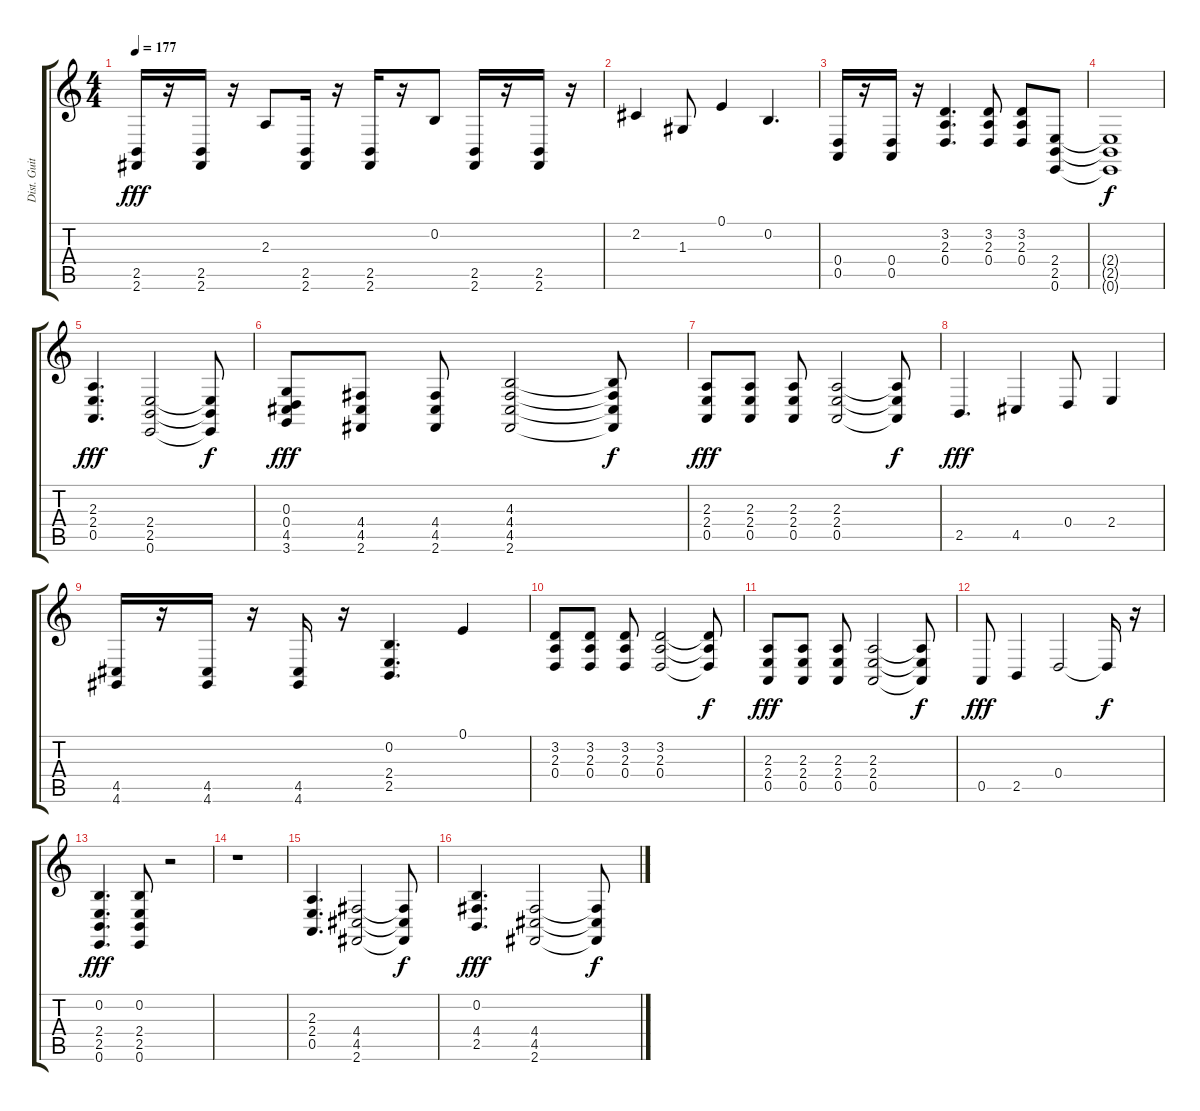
\track ("Dist. Guitar 5" "Dist. Guit") {instrument stringensemble1}
\staff {score tabs}
\tuning (E4 B3 G3 D3 A2 E2) {hide}
\ts (4 4)
\tempo 177
\clef g2
\ks c
(2.5 2.6).16{dy fff} r.16 (2.5 2.6).16 r.16 2.3.8 (2.5 2.6).16 r.16 (2.5 2.6).16 r.16 0.2.8 (2.5 2.6).16 r.16 (2.5 2.6).16 r.16 |
2.2.4 1.3.8 0.1.4 0.2.4{d} |
(0.4 0.5).16 r.16 (0.4 0.5).16 r.16 (3.2 2.3 0.4).4{d} (3.2 2.3 0.4).8 (3.2 2.3 0.4).8 (2.4 2.5 0.6).8 |
(2.4{t} 2.5{t} 0.6{t}).1{dy f} |
(2.3 2.4 0.5).4{d dy fff} (2.4 2.5 0.6).2 (2.4{t} 2.5{t} 0.6{t}).8{dy f} |
(0.3 0.4 4.5 3.6).8{dy fff} (4.4 4.5 2.6).8 (4.4 4.5 2.6).8 (4.3 4.4 4.5 2.6).2 (4.3{t} 4.4{t} 4.5{t} 2.6{t}).8{dy f} |
(2.3 2.4 0.5).8{dy fff} (2.3 2.4 0.5).8 (2.3 2.4 0.5).8 (2.3 2.4 0.5).2 (2.3{t} 2.4{t} 0.5{t}).8{dy f} |
2.5.4{d dy fff} 4.5.4 0.4.8 2.4.4 |
(4.5 4.6).16 r.16 (4.5 4.6).16 r.16 (4.5 4.6).16 r.16 (0.2 2.4 2.5).4{d} 0.1.4 |
(3.2 2.3 0.4).8 (3.2 2.3 0.4).8 (3.2 2.3 0.4).8 (3.2 2.3 0.4).2 (3.2{t} 2.3{t} 0.4{t}).8{dy f} |
(2.3 2.4 0.5).8{dy fff} (2.3 2.4 0.5).8 (2.3 2.4 0.5).8 (2.3 2.4 0.5).2 (2.3{t} 2.4{t} 0.5{t}).8{dy f} |
0.5.8{dy fff} 2.5.4 0.4.2 0.4{t}.16{dy f} r.16 |
(0.2 2.4 2.5 0.6).4{d dy fff} (0.2 2.4 2.5 0.6).8 r.2 |
r.1 |
(2.3 2.4 0.5).4{d} (4.4 4.5 2.6).2 (4.4{t} 4.5{t} 2.6{t}).8{dy f} |
(0.2 4.4 2.5).4{d dy fff} (4.4 4.5 2.6).2 (4.4{t} 4.5{t} 2.6{t}).8{dy f}
